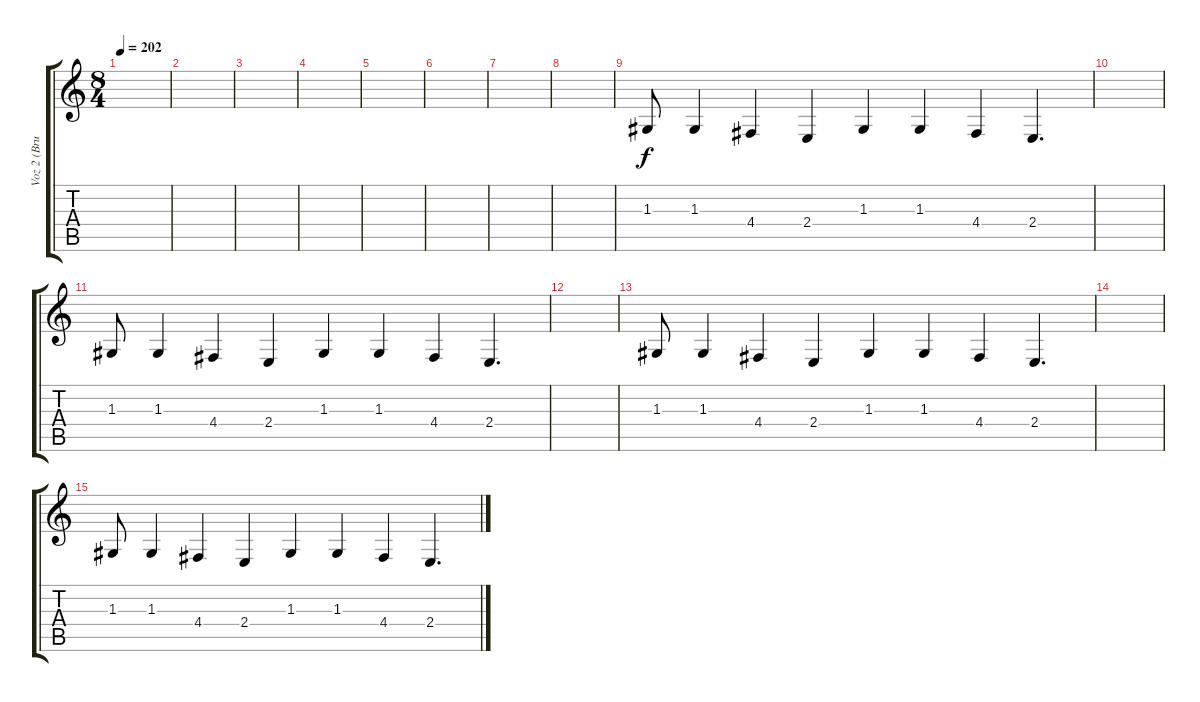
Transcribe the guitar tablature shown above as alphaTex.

\track ("Voz 2 (Bruno Jaime)" "Voz 2 (Bru") {instrument sitar}
\staff {score tabs}
\tuning (E4 B3 G3 D3 A2 E2) {hide}
\ts (8 4)
\tempo 202
\clef g2
\ks c
|
|
|
|
|
|
|
|
1.3.8 1.3.4 4.4.4 2.4.4 1.3.4 1.3.4 4.4.4 2.4.4{d} |
|
1.3.8 1.3.4 4.4.4 2.4.4 1.3.4 1.3.4 4.4.4 2.4.4{d} |
|
1.3.8 1.3.4 4.4.4 2.4.4 1.3.4 1.3.4 4.4.4 2.4.4{d} |
|
1.3.8 1.3.4 4.4.4 2.4.4 1.3.4 1.3.4 4.4.4 2.4.4{d}
